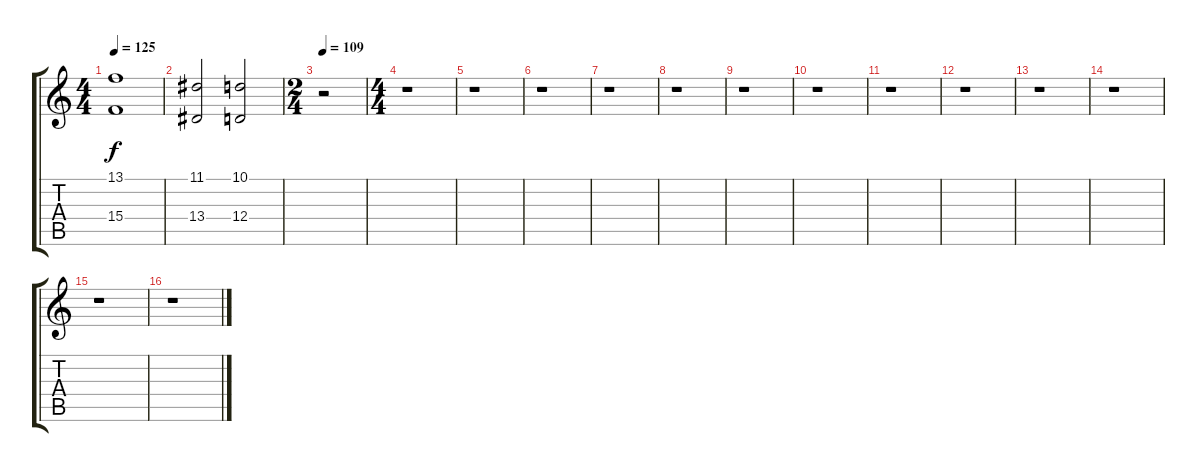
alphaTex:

\track "" {instrument brasssection}
\staff {score tabs}
\tuning (E4 B3 G3 D3 A2 E2) {hide}
\ts (4 4)
\tempo 125
\clef g2
\ks c
(13.1 15.4).1{dy f} |
(11.1 13.4).2 (10.1 12.4).2 |
\ts (2 4)
\tempo 109
r.2 |
\ts (4 4)
r.1 |
r.1 |
r.1 |
r.1 |
r.1 |
r.1 |
r.1 |
r.1 |
r.1 |
r.1 |
r.1 |
r.1 |
r.1
